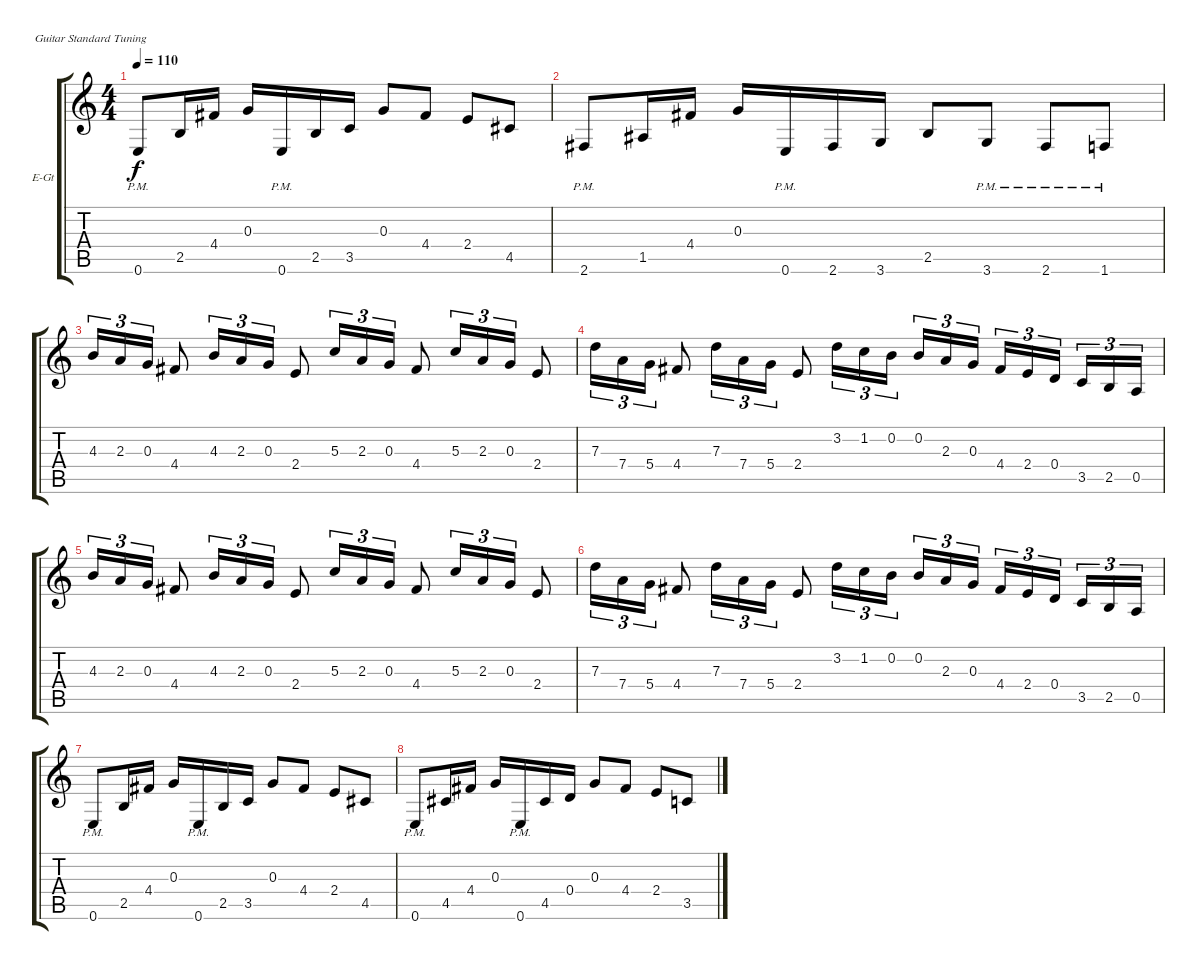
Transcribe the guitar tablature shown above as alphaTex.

\bracketExtendMode groupsimilarinstruments
\firstSystemTrackNameOrientation horizontal
\otherSystemsTrackNameOrientation horizontal
\track ("Dave Mustaine" "E-Gt") {instrument distortionguitar}
\staff {score tabs}
\tuning (E4 B3 G3 D3 A2 E2)
\ts (4 4)
\tempo 110
\clef g2
\ks c
0.6{pm}.8{dy f} 2.5.16 4.4.16 0.3.16 0.6{pm}.16 2.5.16 3.5.16 0.3.8 4.4.8 2.4.8 4.5.8 |
2.6{pm}.8 1.5.16 4.4.16 0.3.16 0.6{pm}.16 2.6.16 3.6.16 2.5.8 3.6{pm}.8 2.6{pm}.8 1.6{pm}.8 |
4.3.16{tu (3 2)} 2.3.16{tu (3 2)} 0.3.16{tu (3 2)} 4.4.8 4.3.16{tu (3 2)} 2.3.16{tu (3 2)} 0.3.16{tu (3 2)} 2.4.8 5.3.16{tu (3 2)} 2.3.16{tu (3 2)} 0.3.16{tu (3 2)} 4.4.8 5.3.16{tu (3 2)} 2.3.16{tu (3 2)} 0.3.16{tu (3 2)} 2.4.8 |
7.3.16{tu (3 2)} 7.4.16{tu (3 2)} 5.4.16{tu (3 2)} 4.4.8 7.3.16{tu (3 2)} 7.4.16{tu (3 2)} 5.4.16{tu (3 2)} 2.4.8 3.2.16{tu (3 2)} 1.2.16{tu (3 2)} 0.2.16{tu (3 2)} 0.2.16{tu (3 2)} 2.3.16{tu (3 2)} 0.3.16{tu (3 2)} 4.4.16{tu (3 2)} 2.4.16{tu (3 2)} 0.4.16{tu (3 2)} 3.5.16{tu (3 2)} 2.5.16{tu (3 2)} 0.5.16{tu (3 2)} |
4.3.16{tu (3 2)} 2.3.16{tu (3 2)} 0.3.16{tu (3 2)} 4.4.8 4.3.16{tu (3 2)} 2.3.16{tu (3 2)} 0.3.16{tu (3 2)} 2.4.8 5.3.16{tu (3 2)} 2.3.16{tu (3 2)} 0.3.16{tu (3 2)} 4.4.8 5.3.16{tu (3 2)} 2.3.16{tu (3 2)} 0.3.16{tu (3 2)} 2.4.8 |
7.3.16{tu (3 2)} 7.4.16{tu (3 2)} 5.4.16{tu (3 2)} 4.4.8 7.3.16{tu (3 2)} 7.4.16{tu (3 2)} 5.4.16{tu (3 2)} 2.4.8 3.2.16{tu (3 2)} 1.2.16{tu (3 2)} 0.2.16{tu (3 2)} 0.2.16{tu (3 2)} 2.3.16{tu (3 2)} 0.3.16{tu (3 2)} 4.4.16{tu (3 2)} 2.4.16{tu (3 2)} 0.4.16{tu (3 2)} 3.5.16{tu (3 2)} 2.5.16{tu (3 2)} 0.5.16{tu (3 2)} |
0.6{pm}.8 2.5.16 4.4.16 0.3.16 0.6{pm}.16 2.5.16 3.5.16 0.3.8 4.4.8 2.4.8 4.5.8 |
0.6{pm}.8 4.5.16 4.4.16 0.3.16 0.6{pm}.16 4.5.16 0.4.16 0.3.8 4.4.8 2.4.8 3.5.8
